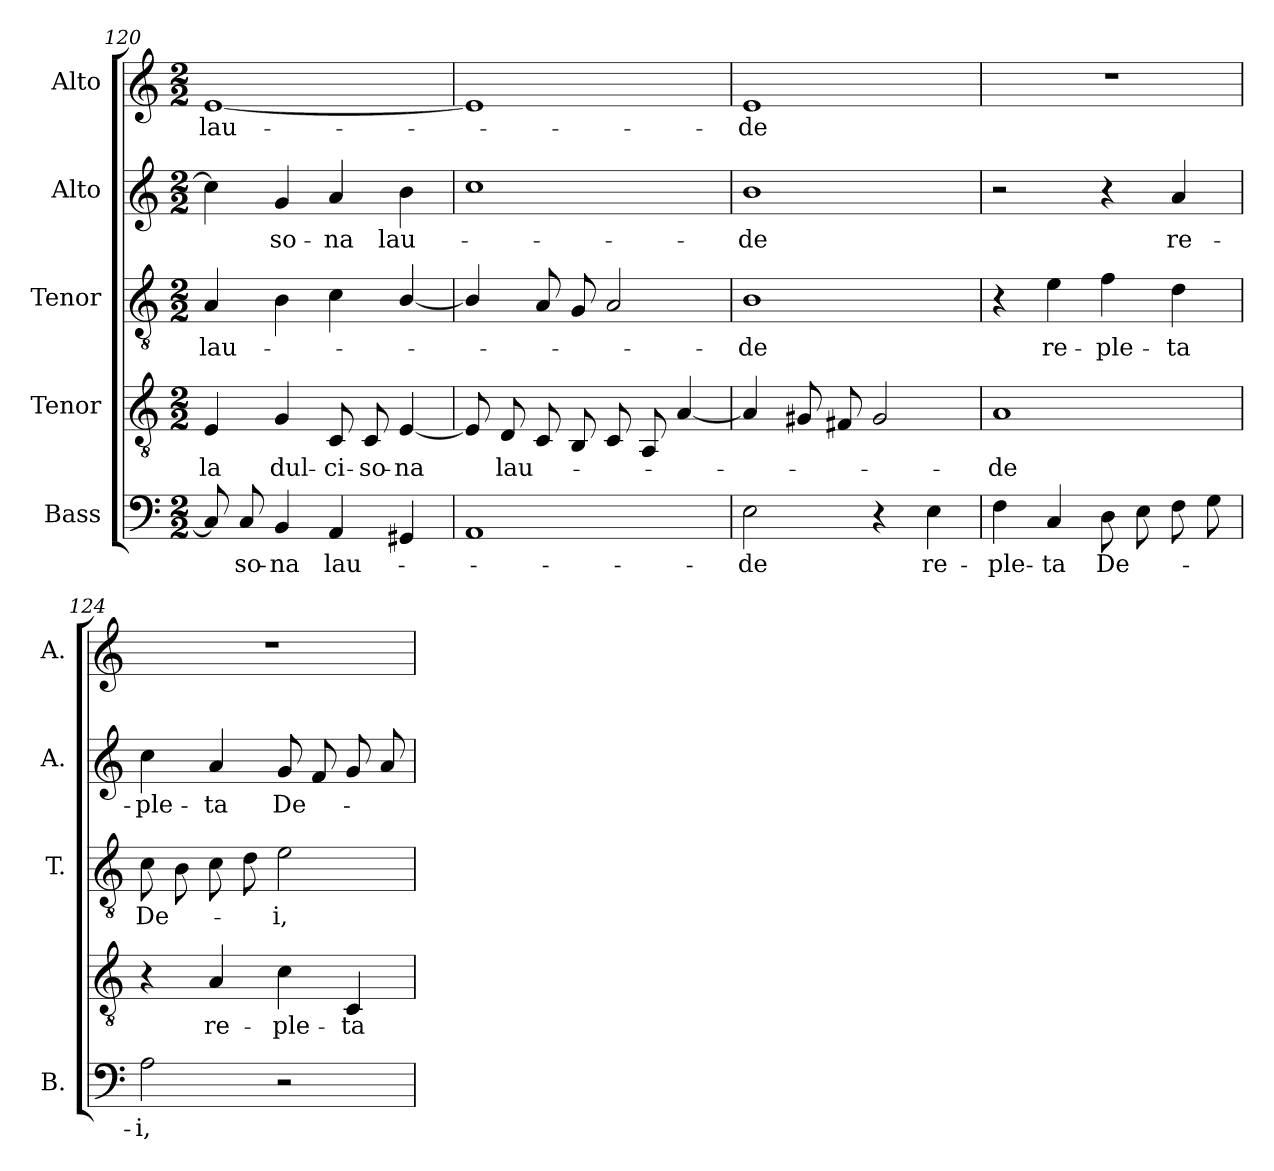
**kern	**text	**kern	**text	**kern	**text	**kern	**text	**kern	**text
*part5	*part5	*part4	*part4	*part3	*part3	*part2	*part2	*part1	*part1
*staff5	*staff5	*staff4	*staff4	*staff3	*staff3	*staff2	*staff2	*staff1	*staff1
*I"Bass	*	*I"Tenor	*	*I"Tenor	*	*I"Alto	*	*I"Alto	*
*I'B.	*	*	*	*I'T.	*	*I'A.	*	*I'A.	*
*clefF4	*	*clefGv2	*	*clefGv2	*	*clefG2	*	*clefG2	*
*	*	*ITrd7c12	*	*ITrd7c12	*	*	*	*	*
*k[]	*	*k[]	*	*k[]	*	*k[]	*	*k[]	*
*C:	*	*C:	*	*C:	*	*C:	*	*C:	*
*M2/2	*	*M2/2	*	*M2/2	*	*M2/2	*	*M2/2	*
=120	=120	=120	=120	=120	=120	=120	=120	=120	=120
!	!	!	!LO:LY:b:color=#000000	!	!	!	!	!	!
!	!	!	!	!	!LO:LY:b:color=#000000	!	!	!	!
!	!	!	!	!	!	!	!	!	!LO:LY:b:color=#000000
8Ci/]	.	4EEi/	-la	4AAi/	lau-	4cci\]	.	[1ei	lau-
!	!LO:LY:b:color=#000000	!	!	!	!	!	!	!	!
8Ci/	-so-	.	.	.	.	.	.	.	.
!	!LO:LY:b:color=#000000	!	!	!	!	!	!	!	!
!	!	!	!LO:LY:b:color=#000000	!	!	!	!	!	!
!	!	!	!	!	!	!	!LO:LY:b:color=#000000	!	!
4BBi/	-na	4GGi/	dul-	4BBi\	.	4gi/	-so-	.	.
!	!LO:LY:b:color=#000000	!	!	!	!	!	!	!	!
!	!	!	!LO:LY:b:color=#000000	!	!	!	!	!	!
!	!	!	!	!	!	!	!LO:LY:b:color=#000000	!	!
4AAi/	lau-	8CCi/	-ci-	4Ci\	.	4ai/	-na	.	.
!	!	!	!LO:LY:b:color=#000000	!	!	!	!	!	!
.	.	8CCi/	-so-	.	.	.	.	.	.
!	!	!	!LO:LY:b:color=#000000	!	!	!	!	!	!
!	!	!	!	!	!	!	!LO:LY:b:color=#000000	!	!
4GG#Xi/	.	[4EEi/	-na	[4BBi/	.	4bi\	lau-	.	.
=121	=121	=121	=121	=121	=121	=121	=121	=121	=121
1AAi	.	8EEi/]	.	4BBi/]	.	1cci	.	1ei]	.
!	!	!	!LO:LY:b:color=#000000	!	!	!	!	!	!
.	.	8DDi/	lau-	.	.	.	.	.	.
.	.	8CCi/	.	8AAi/	.	.	.	.	.
.	.	8BBBi/	.	8GGi/	.	.	.	.	.
.	.	8CCi/	.	2AAi/	.	.	.	.	.
.	.	8AAAi/	.	.	.	.	.	.	.
.	.	[4AAi/	.	.	.	.	.	.	.
=122	=122	=122	=122	=122	=122	=122	=122	=122	=122
!	!LO:LY:b:color=#000000	!	!	!	!	!	!	!	!
!	!	!	!	!	!LO:LY:b:color=#000000	!	!	!	!
!	!	!	!	!	!	!	!LO:LY:b:color=#000000	!	!
!	!	!	!	!	!	!	!	!	!LO:LY:b:color=#000000
2Ei\	-de	4AAi/]	.	1BBi	-de	1bi	-de	1ei	-de
.	.	8GG#Xi/	.	.	.	.	.	.	.
.	.	8FF#Xi/	.	.	.	.	.	.	.
4r	.	2GG#i/	.	.	.	.	.	.	.
!	!LO:LY:b:color=#000000	!	!	!	!	!	!	!	!
4Ei\	re-	.	.	.	.	.	.	.	.
=123	=123	=123	=123	=123	=123	=123	=123	=123	=123
!	!LO:LY:b:color=#000000	!	!	!	!	!	!	!	!
!	!	!	!LO:LY:b:color=#000000	!	!	!	!	!	!
4Fi\	-ple-	1AAi	-de	4r	.	2r	.	1r	.
!	!LO:LY:b:color=#000000	!	!	!	!	!	!	!	!
!	!	!	!	!	!LO:LY:b:color=#000000	!	!	!	!
4Ci/	-ta	.	.	4Ei\	re-	.	.	.	.
!	!LO:LY:b:color=#000000	!	!	!	!	!	!	!	!
!	!	!	!	!	!LO:LY:b:color=#000000	!	!	!	!
8Di\	De-	.	.	4Fi\	-ple-	4r	.	.	.
8Ei\	.	.	.	.	.	.	.	.	.
!	!	!	!	!	!LO:LY:b:color=#000000	!	!	!	!
!	!	!	!	!	!	!	!LO:LY:b:color=#000000	!	!
8Fi\	.	.	.	4Di\	-ta	4ai/	re-	.	.
8Gi\	.	.	.	.	.	.	.	.	.
!!LO:PB:g=z
=124	=124	=124	=124	=124	=124	=124	=124	=124	=124
!	!LO:LY:b:color=#000000	!	!	!	!	!	!	!	!
!	!	!	!	!	!LO:LY:b:color=#000000	!	!	!	!
!	!	!	!	!	!	!	!LO:LY:b:color=#000000	!	!
2Ai\	-i,	4r	.	8Ci\	De-	4cci\	-ple-	1r	.
.	.	.	.	8BBi\	.	.	.	.	.
!	!	!	!LO:LY:b:color=#000000	!	!	!	!	!	!
!	!	!	!	!	!	!	!LO:LY:b:color=#000000	!	!
.	.	4AAi/	re-	8Ci\	.	4ai/	-ta	.	.
.	.	.	.	8Di\	.	.	.	.	.
!	!	!	!LO:LY:b:color=#000000	!	!	!	!	!	!
!	!	!	!	!	!LO:LY:b:color=#000000	!	!	!	!
!	!	!	!	!	!	!	!LO:LY:b:color=#000000	!	!
2r	.	4Ci\	-ple-	2Ei\	-i,	8gi/	De-	.	.
.	.	.	.	.	.	8fi/	.	.	.
!	!	!	!LO:LY:b:color=#000000	!	!	!	!	!	!
.	.	4CCi/	-ta	.	.	8gi/	.	.	.
.	.	.	.	.	.	8ai/	.	.	.
=	=	=	=	=	=	=	=	=	=
*-	*-	*-	*-	*-	*-	*-	*-	*-	*-
